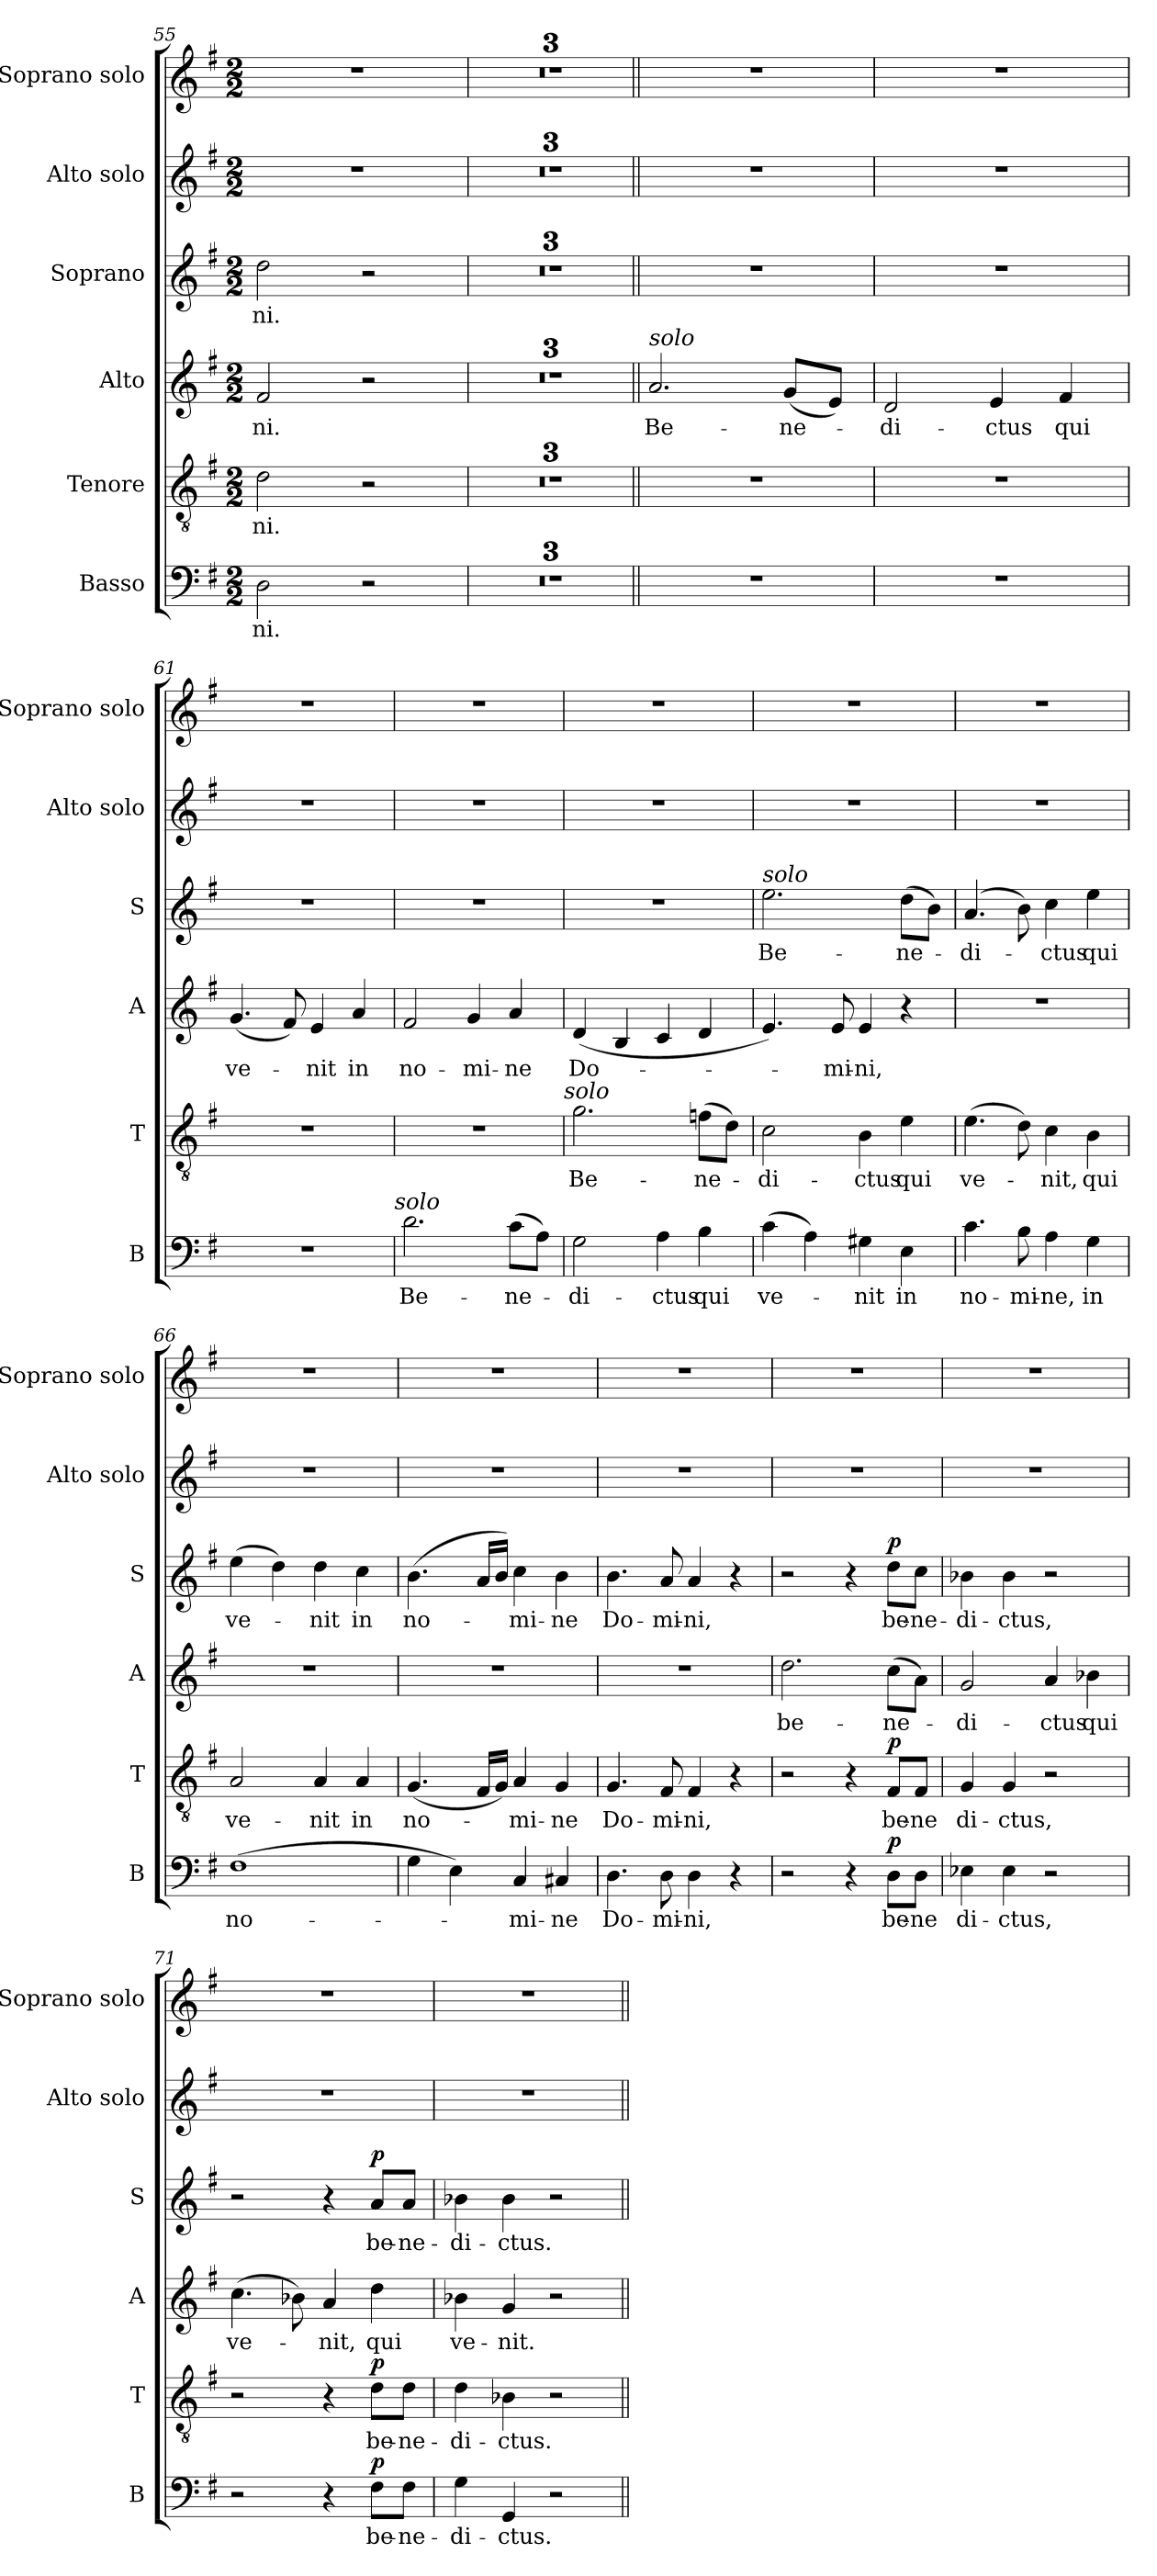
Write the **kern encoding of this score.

**kern	**text	**dynam	**kern	**text	**dynam	**kern	**text	**kern	**text	**dynam	**kern	**kern
*part6	*part6	*part6	*part5	*part5	*part5	*part4	*part4	*part3	*part3	*part3	*part2	*part1
*staff6	*staff6	*staff6	*staff5	*staff5	*staff5	*staff4	*staff4	*staff3	*staff3	*staff3	*staff2	*staff1
*I"Basso	*	*	*I"Tenore	*	*	*I"Alto	*	*I"Soprano	*	*	*I"Alto solo	*I"Soprano solo
*I'B	*	*	*I'T	*	*	*I'A	*	*I'S	*	*	*I'Alto solo	*I'Soprano solo
*clefF4	*	*	*clefGv2	*	*	*clefG2	*	*clefG2	*	*	*clefG2	*clefG2
*k[f#]	*	*	*k[f#]	*	*	*k[f#]	*	*k[f#]	*	*	*k[f#]	*k[f#]
*G:	*	*	*G:	*	*	*G:	*	*G:	*	*	*G:	*G:
*M2/2	*	*	*M2/2	*	*	*M2/2	*	*M2/2	*	*	*M2/2	*M2/2
=55	=55	=55	=55	=55	=55	=55	=55	=55	=55	=55	=55	=55
2D\	-ni.	.	2d\	-ni.	.	2f#/	-ni.	2dd\	-ni.	.	1r	1r
2r	.	.	2r	.	.	2r	.	2r	.	.	.	.
!!LO:PB:g=z
=56	=56	=56	=56	=56	=56	=56	=56	=56	=56	=56	=56	=56
1r	.	.	1r	.	.	1r	.	1r	.	.	1r	1r
=57	=57	=57	=57	=57	=57	=57	=57	=57	=57	=57	=57	=57
1r	.	.	1r	.	.	1r	.	1r	.	.	1r	1r
=58	=58	=58	=58	=58	=58	=58	=58	=58	=58	=58	=58	=58
1r	.	.	1r	.	.	1r	.	1r	.	.	1r	1r
=59||	=59||	=59||	=59||	=59||	=59||	=59||	=59||	=59||	=59||	=59||	=59||	=59||
!	!	!	!	!	!	!LO:TX:a:i:t=solo	!	!	!	!	!	!
1r	.	.	1r	.	.	2.a/	Be-	1r	.	.	1r	1r
.	.	.	.	.	.	(<8g/L	-ne-	.	.	.	.	.
.	.	.	.	.	.	8e/J)	.	.	.	.	.	.
=60	=60	=60	=60	=60	=60	=60	=60	=60	=60	=60	=60	=60
1r	.	.	1r	.	.	2d/	-di-	1r	.	.	1r	1r
.	.	.	.	.	.	4e/	-ctus	.	.	.	.	.
.	.	.	.	.	.	4f#/	qui	.	.	.	.	.
=61	=61	=61	=61	=61	=61	=61	=61	=61	=61	=61	=61	=61
1r	.	.	1r	.	.	(<4.g/	ve-	1r	.	.	1r	1r
.	.	.	.	.	.	8f#/)	.	.	.	.	.	.
.	.	.	.	.	.	4e/	-nit	.	.	.	.	.
.	.	.	.	.	.	4a/	in	.	.	.	.	.
!LO:TX:a:i:t=solo	!	!	!	!	!	!	!	!	!	!	!	!
=62	=62	=62	=62	=62	=62	=62	=62	=62	=62	=62	=62	=62
2.d\	Be-	.	1r	.	.	2f#/	no-	1r	.	.	1r	1r
.	.	.	.	.	.	4g/	-mi-	.	.	.	.	.
(>8c\L	-ne-	.	.	.	.	4a/	-ne	.	.	.	.	.
8A\J)	.	.	.	.	.	.	.	.	.	.	.	.
!	!	!	!LO:TX:a:i:t=solo	!	!	!	!	!	!	!	!	!
=63	=63	=63	=63	=63	=63	=63	=63	=63	=63	=63	=63	=63
2G\	-di-	.	2.g\	Be-	.	(<4d/	Do-	1r	.	.	1r	1r
.	.	.	.	.	.	4B/	.	.	.	.	.	.
4A\	-ctus	.	.	.	.	4c/	.	.	.	.	.	.
4B\	qui	.	(>8fn\L	-ne-	.	4d/	.	.	.	.	.	.
.	.	.	8d\J)	.	.	.	.	.	.	.	.	.
!!LO:LB:g=z
=64	=64	=64	=64	=64	=64	=64	=64	=64	=64	=64	=64	=64
!	!	!	!	!	!	!	!	!LO:TX:a:i:t=solo	!	!	!	!
(>4c\	ve-	.	2c\	-di-	.	4.e/)	.	2.ee\	Be-	.	1r	1r
4A\)	.	.	.	.	.	.	.	.	.	.	.	.
.	.	.	.	.	.	8e/	-mi-	.	.	.	.	.
4G#X\	-nit	.	4B\	-ctus	.	4e/	-ni,	.	.	.	.	.
4E\	in	.	4e\	qui	.	4r	.	(>8dd\L	-ne-	.	.	.
.	.	.	.	.	.	.	.	8b\J)	.	.	.	.
=65	=65	=65	=65	=65	=65	=65	=65	=65	=65	=65	=65	=65
4.c\	no-	.	(>4.e\	ve-	.	1r	.	(>4.a/	-di-	.	1r	1r
8B\	-mi-	.	8d\)	.	.	.	.	8b\)	.	.	.	.
4A\	-ne,	.	4c\	-nit,	.	.	.	4cc\	-ctus	.	.	.
4G\	in	.	4B\	qui	.	.	.	4ee\	qui	.	.	.
=66	=66	=66	=66	=66	=66	=66	=66	=66	=66	=66	=66	=66
(>1F#	no-	.	2A/	ve-	.	1r	.	(>4ee\	ve-	.	1r	1r
.	.	.	.	.	.	.	.	4dd\)	.	.	.	.
.	.	.	4A/	-nit	.	.	.	4dd\	-nit	.	.	.
.	.	.	4A/	in	.	.	.	4cc\	in	.	.	.
=67	=67	=67	=67	=67	=67	=67	=67	=67	=67	=67	=67	=67
4G\	.	.	(<4.G/	no-	.	1r	.	(>4.b\	no-	.	1r	1r
4E\)	.	.	.	.	.	.	.	.	.	.	.	.
.	.	.	16F#/LL	.	.	.	.	16a/LL	.	.	.	.
.	.	.	16G/JJ)	.	.	.	.	16b/JJ)	.	.	.	.
4C/	-mi-	.	4A/	-mi-	.	.	.	4cc\	-mi-	.	.	.
4C#X/	-ne	.	4G/	-ne	.	.	.	4b\	-ne	.	.	.
=68	=68	=68	=68	=68	=68	=68	=68	=68	=68	=68	=68	=68
4.D\	Do-	.	4.G/	Do-	.	1r	.	4.b\	Do-	.	1r	1r
8D\	-mi-	.	8F#/	-mi-	.	.	.	8a/	-mi-	.	.	.
4D\	-ni,	.	4F#/	-ni,	.	.	.	4a/	-ni,	.	.	.
4r	.	.	4r	.	.	.	.	4r	.	.	.	.
=69	=69	=69	=69	=69	=69	=69	=69	=69	=69	=69	=69	=69
2r	.	.	2r	.	.	2.dd\	be-	2r	.	.	1r	1r
4r	.	.	4r	.	.	.	.	4r	.	.	.	.
!	!	!LO:DY:a	!	!	!LO:DY:a	!	!	!	!	!LO:DY:a	!	!
8D\L	be-	p	8F#/L	be-	p	(>8cc\L	-ne-	8dd\L	be-	p	.	.
8D\J	-ne	.	8F#/J	-ne	.	8a\J)	.	8cc\J	-ne-	.	.	.
!!LO:LB:g=z
=70	=70	=70	=70	=70	=70	=70	=70	=70	=70	=70	=70	=70
4E-X\	di-	.	4G/	di-	.	2g/	-di-	4b-X\	-di-	.	1r	1r
4E-\	-ctus,	.	4G/	-ctus,	.	.	.	4b-\	-ctus,	.	.	.
2r	.	.	2r	.	.	4a/	-ctus	2r	.	.	.	.
.	.	.	.	.	.	4b-X\	qui	.	.	.	.	.
=71	=71	=71	=71	=71	=71	=71	=71	=71	=71	=71	=71	=71
2r	.	.	2r	.	.	(>4.cc\	ve-	2r	.	.	1r	1r
.	.	.	.	.	.	8b-X\)	.	.	.	.	.	.
4r	.	.	4r	.	.	4a/	-nit,	4r	.	.	.	.
!	!	!LO:DY:a	!	!	!LO:DY:a	!	!	!	!	!LO:DY:a	!	!
8F#\L	be-	p	8d\L	be-	p	4dd\	qui	8a/L	be-	p	.	.
8F#\J	-ne-	.	8d\J	-ne-	.	.	.	8a/J	-ne-	.	.	.
=72	=72	=72	=72	=72	=72	=72	=72	=72	=72	=72	=72	=72
4G\	-di-	.	4d\	-di-	.	4b-X\	ve-	4b-X\	-di-	.	1r	1r
4GG/	-ctus.	.	4B-X\	-ctus.	.	4g/	-nit.	4b-\	-ctus.	.	.	.
2r	.	.	2r	.	.	2r	.	2r	.	.	.	.
=||	=||	=||	=||	=||	=||	=||	=||	=||	=||	=||	=||	=||
*-	*-	*-	*-	*-	*-	*-	*-	*-	*-	*-	*-	*-
